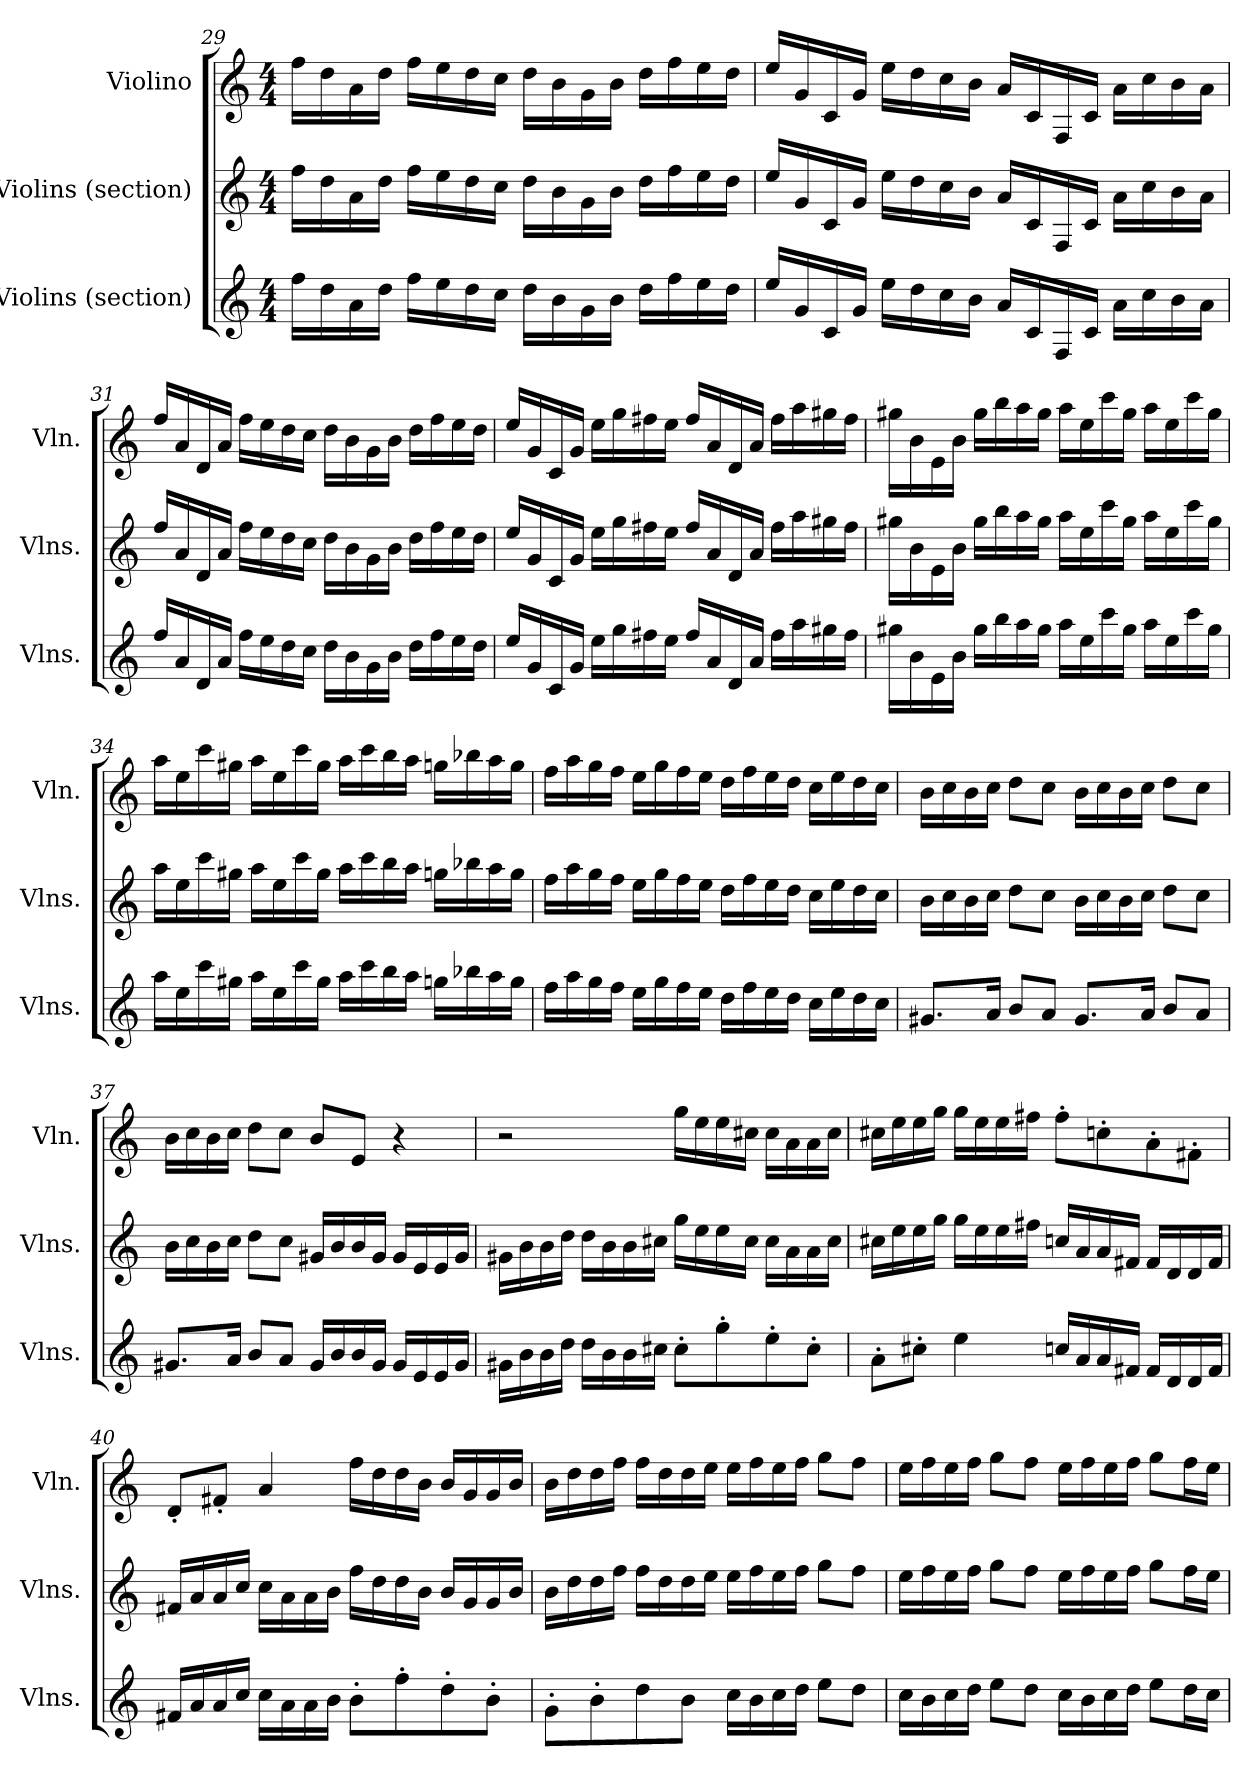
**kern	**kern	**kern
*part3	*part2	*part1
*staff3	*staff2	*staff1
*I"Violins (section)	*I"Violins (section)	*I"Violino
*I'Vlns.	*I'Vlns.	*I'Vln.
*clefG2	*clefG2	*clefG2
*k[]	*k[]	*k[]
*M4/4	*M4/4	*M4/4
=29	=29	=29
16ff\LL	16ff\LL	16ff\LL
16dd\	16dd\	16dd\
16a\	16a\	16a\
16dd\JJ	16dd\JJ	16dd\JJ
16ff\LL	16ff\LL	16ff\LL
16ee\	16ee\	16ee\
16dd\	16dd\	16dd\
16cc\JJ	16cc\JJ	16cc\JJ
16dd\LL	16dd\LL	16dd\LL
16b\	16b\	16b\
16g\	16g\	16g\
16b\JJ	16b\JJ	16b\JJ
16dd\LL	16dd\LL	16dd\LL
16ff\	16ff\	16ff\
16ee\	16ee\	16ee\
16dd\JJ	16dd\JJ	16dd\JJ
!!LO:PB:g=z
=30	=30	=30
16ee/LL	16ee/LL	16ee/LL
16g/	16g/	16g/
16c/	16c/	16c/
16g/JJ	16g/JJ	16g/JJ
16ee\LL	16ee\LL	16ee\LL
16dd\	16dd\	16dd\
16cc\	16cc\	16cc\
16b\JJ	16b\JJ	16b\JJ
16a/LL	16a/LL	16a/LL
16c/	16c/	16c/
16F/	16F/	16F/
16c/JJ	16c/JJ	16c/JJ
16a\LL	16a\LL	16a\LL
16cc\	16cc\	16cc\
16b\	16b\	16b\
16a\JJ	16a\JJ	16a\JJ
=31	=31	=31
16ff/LL	16ff/LL	16ff/LL
16a/	16a/	16a/
16d/	16d/	16d/
16a/JJ	16a/JJ	16a/JJ
16ff\LL	16ff\LL	16ff\LL
16ee\	16ee\	16ee\
16dd\	16dd\	16dd\
16cc\JJ	16cc\JJ	16cc\JJ
16dd\LL	16dd\LL	16dd\LL
16b\	16b\	16b\
16g\	16g\	16g\
16b\JJ	16b\JJ	16b\JJ
16dd\LL	16dd\LL	16dd\LL
16ff\	16ff\	16ff\
16ee\	16ee\	16ee\
16dd\JJ	16dd\JJ	16dd\JJ
!!LO:LB:g=z
=32	=32	=32
16ee/LL	16ee/LL	16ee/LL
16g/	16g/	16g/
16c/	16c/	16c/
16g/JJ	16g/JJ	16g/JJ
16ee\LL	16ee\LL	16ee\LL
16gg\	16gg\	16gg\
16ff#X\	16ff#X\	16ff#X\
16ee\JJ	16ee\JJ	16ee\JJ
16ff#/LL	16ff#/LL	16ff#/LL
16a/	16a/	16a/
16d/	16d/	16d/
16a/JJ	16a/JJ	16a/JJ
16ff#\LL	16ff#\LL	16ff#\LL
16aa\	16aa\	16aa\
16gg#X\	16gg#X\	16gg#X\
16ff#\JJ	16ff#\JJ	16ff#\JJ
=33	=33	=33
16gg#X\LL	16gg#X\LL	16gg#X\LL
16b\	16b\	16b\
16e\	16e\	16e\
16b\JJ	16b\JJ	16b\JJ
16gg#\LL	16gg#\LL	16gg#\LL
16bb\	16bb\	16bb\
16aa\	16aa\	16aa\
16gg#\JJ	16gg#\JJ	16gg#\JJ
16aa\LL	16aa\LL	16aa\LL
16ee\	16ee\	16ee\
16ccc\	16ccc\	16ccc\
16gg#\JJ	16gg#\JJ	16gg#\JJ
16aa\LL	16aa\LL	16aa\LL
16ee\	16ee\	16ee\
16ccc\	16ccc\	16ccc\
16gg#\JJ	16gg#\JJ	16gg#\JJ
!!LO:LB:g=z
=34	=34	=34
16aa\LL	16aa\LL	16aa\LL
16ee\	16ee\	16ee\
16ccc\	16ccc\	16ccc\
16gg#X\JJ	16gg#X\JJ	16gg#X\JJ
16aa\LL	16aa\LL	16aa\LL
16ee\	16ee\	16ee\
16ccc\	16ccc\	16ccc\
16gg#\JJ	16gg#\JJ	16gg#\JJ
16aa\LL	16aa\LL	16aa\LL
16ccc\	16ccc\	16ccc\
16bb\	16bb\	16bb\
16aa\JJ	16aa\JJ	16aa\JJ
16ggn\LL	16ggn\LL	16ggn\LL
16bb-X\	16bb-X\	16bb-X\
16aa\	16aa\	16aa\
16gg\JJ	16gg\JJ	16gg\JJ
=35	=35	=35
16ff\LL	16ff\LL	16ff\LL
16aa\	16aa\	16aa\
16gg\	16gg\	16gg\
16ff\JJ	16ff\JJ	16ff\JJ
16ee\LL	16ee\LL	16ee\LL
16gg\	16gg\	16gg\
16ff\	16ff\	16ff\
16ee\JJ	16ee\JJ	16ee\JJ
16dd\LL	16dd\LL	16dd\LL
16ff\	16ff\	16ff\
16ee\	16ee\	16ee\
16dd\JJ	16dd\JJ	16dd\JJ
16cc\LL	16cc\LL	16cc\LL
16ee\	16ee\	16ee\
16dd\	16dd\	16dd\
16cc\JJ	16cc\JJ	16cc\JJ
!!LO:LB:g=z
=36	=36	=36
8.g#X/L	16b\LL	16b\LL
.	16cc\	16cc\
.	16b\	16b\
16a/Jk	16cc\JJ	16cc\JJ
8b/L	8dd\L	8dd\L
8a/J	8cc\J	8cc\J
8.g#/L	16b\LL	16b\LL
.	16cc\	16cc\
.	16b\	16b\
16a/Jk	16cc\JJ	16cc\JJ
8b/L	8dd\L	8dd\L
8a/J	8cc\J	8cc\J
=37	=37	=37
8.g#X/L	16b\LL	16b\LL
.	16cc\	16cc\
.	16b\	16b\
16a/Jk	16cc\JJ	16cc\JJ
8b/L	8dd\L	8dd\L
8a/J	8cc\J	8cc\J
*	*	*MM116
16g#/LL	16g#X/LL	8b/L
16b/	16b/	.
16b/	16b/	8e/J
16g#/JJ	16g#/JJ	.
16g#/LL	16g#/LL	4r
16e/	16e/	.
16e/	16e/	.
16g#/JJ	16g#/JJ	.
!!LO:LB:g=z
=38	=38	=38
*	*	*MM115
16g#X\LL	16g#X\LL	2r
16b\	16b\	.
16b\	16b\	.
16dd\JJ	16dd\JJ	.
16dd\LL	16dd\LL	.
16b\	16b\	.
16b\	16b\	.
16cc#X\JJ	16cc#X\JJ	.
*	*	*MM114
8cc#'\L	16gg\LL	16gg\LL
.	16ee\	16ee\
8gg'\	16ee\	16ee\
.	16cc#\JJ	16cc#X\JJ
8ee'\	16cc#\LL	16cc#\LL
.	16a\	16a\
8cc#'\J	16a\	16a\
.	16cc#\JJ	16cc#\JJ
=39	=39	=39
*	*	*MM113
8a'\L	16cc#X\LL	16cc#X\LL
.	16ee\	16ee\
8cc#X'\J	16ee\	16ee\
.	16gg\JJ	16gg\JJ
4ee\	16gg\LL	16gg\LL
.	16ee\	16ee\
.	16ee\	16ee\
.	16ff#X\JJ	16ff#X\JJ
16ccn/LL	16ccn/LL	8ff#'\L
16a/	16a/	.
16a/	16a/	8ccn'\
16f#X/JJ	16f#X/JJ	.
16f#/LL	16f#/LL	8a'\
16d/	16d/	.
16d/	16d/	8f#X'\J
16f#/JJ	16f#/JJ	.
!!LO:PB:g=z
=40	=40	=40
16f#X/LL	16f#X/LL	8d'/L
16a/	16a/	.
16a/	16a/	8f#X'/J
16cc/JJ	16cc/JJ	.
*	*	*MM112
16cc\LL	16cc\LL	4a/
16a\	16a\	.
16a\	16a\	.
16b\JJ	16b\JJ	.
8b'\L	16ff\LL	16ff\LL
.	16dd\	16dd\
8ff'\	16dd\	16dd\
.	16b\JJ	16b\JJ
*	*	*MM111
8dd'\	16b/LL	16b/LL
.	16g/	16g/
8b'\J	16g/	16g/
.	16b/JJ	16b/JJ
=41	=41	=41
*	*	*MM110
8g'\L	16b\LL	16b\LL
.	16dd\	16dd\
8b'\	16dd\	16dd\
.	16ff\JJ	16ff\JJ
8dd\	16ff\LL	16ff\LL
.	16dd\	16dd\
8b\J	16dd\	16dd\
.	16ee\JJ	16ee\JJ
*	*	*MM123
16cc\LL	16ee\LL	16ee\LL
16b\	16ff\	16ff\
16cc\	16ee\	16ee\
16dd\JJ	16ff\JJ	16ff\JJ
8ee\L	8gg\L	8gg\L
8dd\J	8ff\J	8ff\J
=42	=42	=42
16cc\LL	16ee\LL	16ee\LL
16b\	16ff\	16ff\
16cc\	16ee\	16ee\
16dd\JJ	16ff\JJ	16ff\JJ
8ee\L	8gg\L	8gg\L
8dd\J	8ff\J	8ff\J
16cc\LL	16ee\LL	16ee\LL
16b\	16ff\	16ff\
16cc\	16ee\	16ee\
16dd\JJ	16ff\JJ	16ff\JJ
*	*	*MM116
8ee\L	8gg\L	8gg\L
16dd\L	16ff\L	16ff\L
16cc\JJ	16ee\JJ	16ee\JJ
=	=	=
*-	*-	*-
